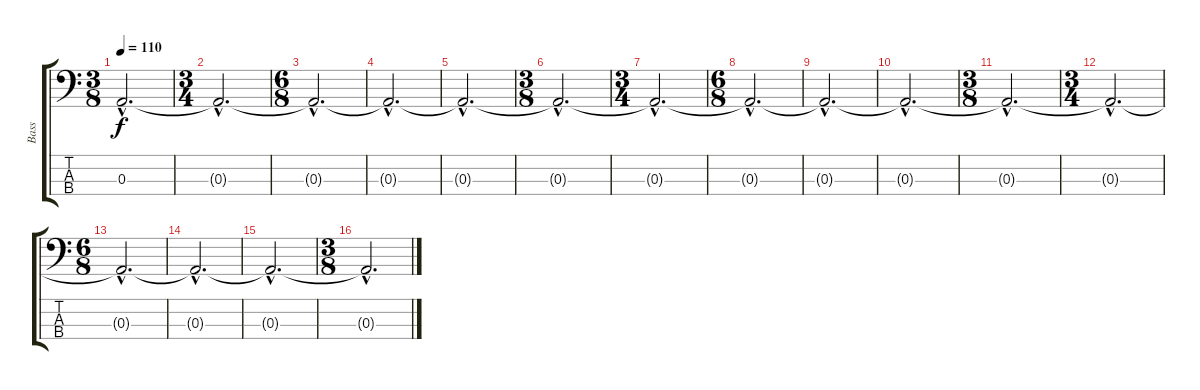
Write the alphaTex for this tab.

\track ("Bass" "Bass") {instrument electricbasspick}
\staff {score tabs}
\tuning (G2 D2 A1 D1) {hide}
\ts (3 8)
\tempo 110
\clef f4
\ks c
0.3{hac t}.2{d dy f} |
\ts (3 4)
0.3{hac t}.2{d} |
\ts (6 8)
0.3{hac t}.2{d} |
0.3{hac t}.2{d} |
0.3{hac t}.2{d} |
\ts (3 8)
0.3{hac t}.2{d} |
\ts (3 4)
0.3{hac t}.2{d} |
\ts (6 8)
0.3{hac t}.2{d} |
0.3{hac t}.2{d} |
0.3{hac t}.2{d} |
\ts (3 8)
0.3{hac t}.2{d} |
\ts (3 4)
0.3{hac t}.2{d} |
\ts (6 8)
0.3{hac t}.2{d} |
0.3{hac t}.2{d} |
0.3{hac t}.2{d} |
\ts (3 8)
0.3{hac t}.2{d}
